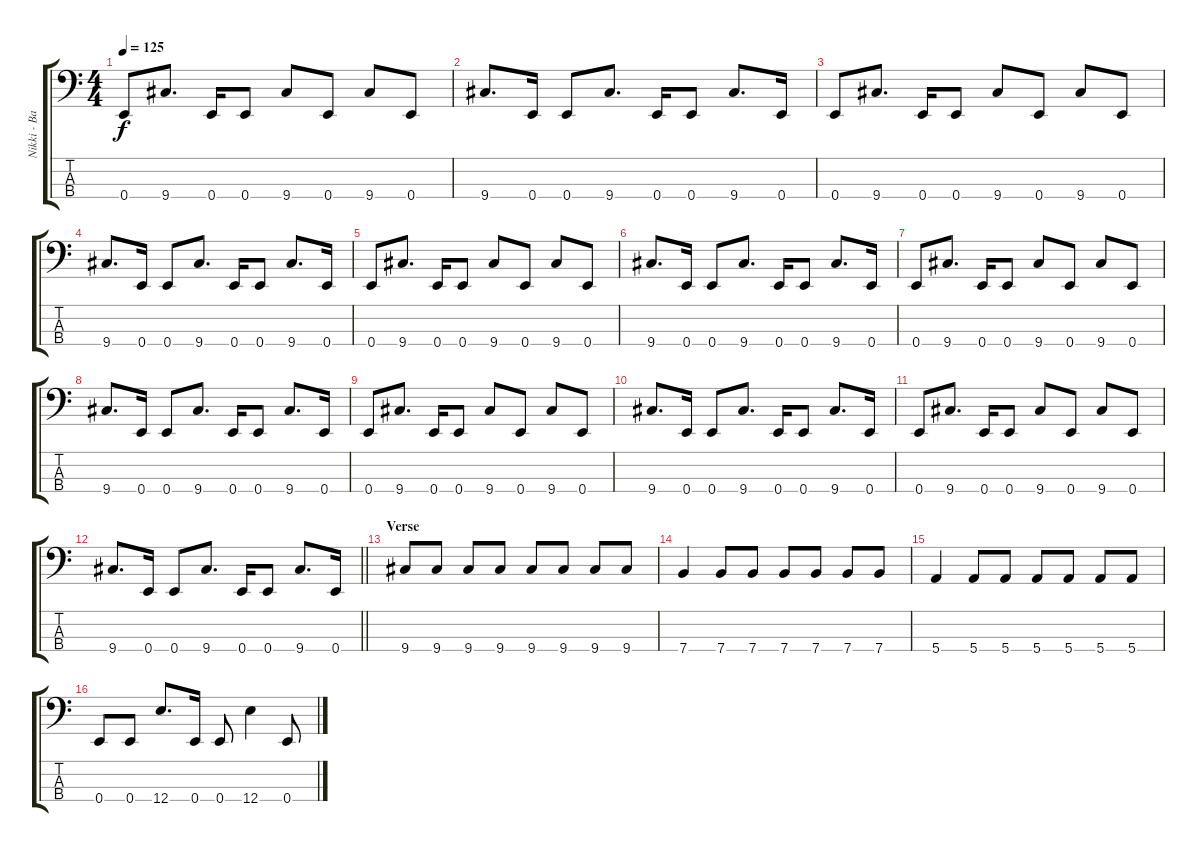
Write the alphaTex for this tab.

\track ("Nikki - Bass" "Nikki - Ba") {instrument electricbasspick}
\staff {score tabs}
\tuning (G2 D2 A1 E1) {hide}
\ts (4 4)
\tempo 125
\clef f4
\ks c
0.4.8{dy f beam merge} 9.4.8{d} 0.4.16 0.4.8 9.4.8 0.4.8 9.4.8 0.4.8 |
9.4.8{d} 0.4.16 0.4.8{beam merge} 9.4.8{d} 0.4.16 0.4.8 9.4.8{d} 0.4.16 |
0.4.8{beam merge} 9.4.8{d} 0.4.16 0.4.8 9.4.8 0.4.8 9.4.8 0.4.8 |
9.4.8{d} 0.4.16 0.4.8{beam merge} 9.4.8{d} 0.4.16 0.4.8 9.4.8{d} 0.4.16 |
0.4.8{beam merge} 9.4.8{d} 0.4.16 0.4.8 9.4.8 0.4.8 9.4.8 0.4.8 |
9.4.8{d} 0.4.16 0.4.8{beam merge} 9.4.8{d} 0.4.16 0.4.8 9.4.8{d} 0.4.16 |
0.4.8{beam merge} 9.4.8{d} 0.4.16 0.4.8 9.4.8 0.4.8 9.4.8 0.4.8 |
9.4.8{d} 0.4.16 0.4.8{beam merge} 9.4.8{d} 0.4.16 0.4.8 9.4.8{d} 0.4.16 |
0.4.8{beam merge} 9.4.8{d} 0.4.16 0.4.8 9.4.8 0.4.8 9.4.8 0.4.8 |
9.4.8{d} 0.4.16 0.4.8{beam merge} 9.4.8{d} 0.4.16 0.4.8 9.4.8{d} 0.4.16 |
0.4.8{beam merge} 9.4.8{d} 0.4.16 0.4.8 9.4.8 0.4.8 9.4.8 0.4.8 |
\barLineRight lightlight
9.4.8{d} 0.4.16 0.4.8{beam merge} 9.4.8{d} 0.4.16 0.4.8 9.4.8{d} 0.4.16 |
\section ("" "Verse")
9.4.8 9.4.8 9.4.8 9.4.8 9.4.8 9.4.8 9.4.8 9.4.8 |
7.4.4 7.4.8 7.4.8 7.4.8 7.4.8 7.4.8 7.4.8 |
5.4.4 5.4.8 5.4.8 5.4.8 5.4.8 5.4.8 5.4.8 |
0.4.8 0.4.8 12.4.8{d} 0.4.16 0.4.8 12.4.4 0.4.8
